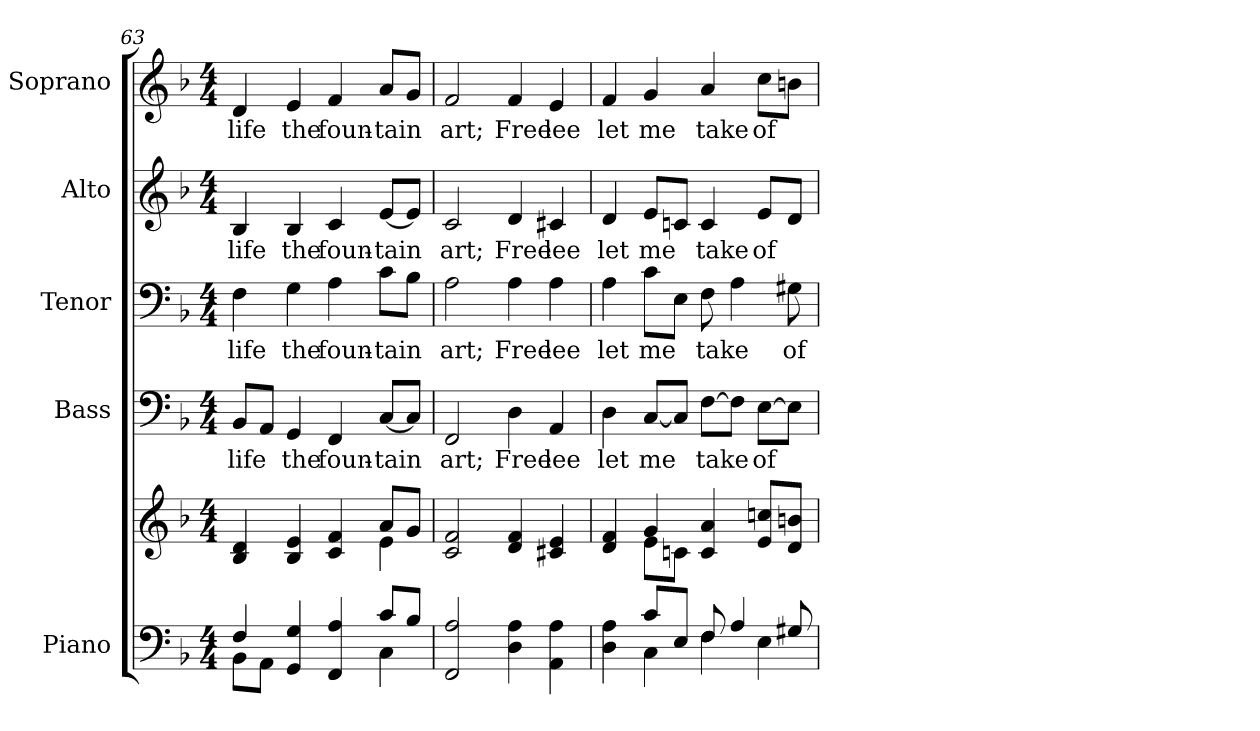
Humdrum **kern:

**kern	**kern	**kern	**text	**kern	**text	**kern	**text	**kern	**text
*part5	*part5	*part4	*part4	*part3	*part3	*part2	*part2	*part1	*part1
*staff6	*staff5	*staff4	*staff4	*staff3	*staff3	*staff2	*staff2	*staff1	*staff1
*I"Piano	*	*I"Bass	*	*I"Tenor	*	*I"Alto	*	*I"Soprano	*
*I'Pno.	*	*I'B.	*	*I'T.	*	*I'A.	*	*I'S.	*
!!LO:PB:g=z
*clefF4	*clefG2	*clefF4	*	*clefF4	*	*clefG2	*	*clefG2	*
*k[b-]	*k[b-]	*k[b-]	*	*k[b-]	*	*k[b-]	*	*k[b-]	*
*F:	*F:	*F:	*	*F:	*	*F:	*	*F:	*
*M4/4	*M4/4	*M4/4	*	*M4/4	*	*M4/4	*	*M4/4	*
=63	=63	=63	=63	=63	=63	=63	=63	=63	=63
*^	*^	*	*	*	*	*	*	*	*
!	!	!	!	!	!LO:LY:b:color=#000000	!	!	!	!	!	!
!	!	!	!	!	!	!	!LO:LY:b:color=#000000	!	!	!	!
!	!	!	!	!	!	!	!	!	!LO:LY:b:color=#000000	!	!
!	!	!	!	!	!	!	!	!	!	!	!LO:LY:b:color=#000000
4Fi/	8BB-i\L	4B-i/ 4di	2ryy	8BB-i/L	life	4Fi\	life	4B-i/	life	4di/	life
.	8AAi\J	.	.	8AAi/J	.	.	.	.	.	.	.
!	!	!	!	!	!LO:LY:b:color=#000000	!	!	!	!	!	!
!	!	!	!	!	!	!	!LO:LY:b:color=#000000	!	!	!	!
!	!	!	!	!	!	!	!	!	!LO:LY:b:color=#000000	!	!
!	!	!	!	!	!	!	!	!	!	!	!LO:LY:b:color=#000000
4GGi/ 4Gi	4ryy	4B-i/ 4ei	.	4GGi/	the	4Gi\	the	4B-i/	the	4ei/	the
!	!	!	!	!	!LO:LY:b:color=#000000	!	!	!	!	!	!
!	!	!	!	!	!	!	!LO:LY:b:color=#000000	!	!	!	!
!	!	!	!	!	!	!	!	!	!LO:LY:b:color=#000000	!	!
!	!	!	!	!	!	!	!	!	!	!	!LO:LY:b:color=#000000
4FFi/ 4Ai	4ryy	4ci/ 4fi	4ryy	4FFi/	foun-	4Ai\	foun-	4ci/	foun-	4fi/	foun-
!	!	!	!	!	!LO:LY:b:color=#000000	!	!	!	!	!	!
!	!	!	!	!	!	!	!LO:LY:b:color=#000000	!	!	!	!
!	!	!	!	!	!	!	!	!	!LO:LY:b:color=#000000	!	!
!	!	!	!	!	!	!	!	!	!	!	!LO:LY:b:color=#000000
8ci/L	4Ci\	8ai/L	4ei\	[<8Ci/L	-tain	8ci\L	-tain	[<8ei/L	-tain	8ai/L	-tain
8B-i/J	.	8gi/J	.	8Ci/J]	.	8B-i\J	.	8ei/J]	.	8gi/J	.
*v	*v	*	*	*	*	*	*	*	*	*	*
*	*v	*v	*	*	*	*	*	*	*	*
=64	=64	=64	=64	=64	=64	=64	=64	=64	=64
!	!	!	!LO:LY:b:color=#000000	!	!	!	!	!	!
!	!	!	!	!	!LO:LY:b:color=#000000	!	!	!	!
!	!	!	!	!	!	!	!LO:LY:b:color=#000000	!	!
!	!	!	!	!	!	!	!	!	!LO:LY:b:color=#000000
2FFi/ 2Ai	2ci/ 2fi	2FFi/	art;	2Ai\	art;	2ci/	art;	2fi/	art;
!	!	!	!LO:LY:b:color=#000000	!	!	!	!	!	!
!	!	!	!	!	!LO:LY:b:color=#000000	!	!	!	!
!	!	!	!	!	!	!	!LO:LY:b:color=#000000	!	!
!	!	!	!	!	!	!	!	!	!LO:LY:b:color=#000000
4Di\ 4Ai	4di/ 4fi	4Di\	Free	4Ai\	Free	4di/	Free	4fi/	Free
!	!	!	!LO:LY:b:color=#000000	!	!	!	!	!	!
!	!	!	!	!	!LO:LY:b:color=#000000	!	!	!	!
!	!	!	!	!	!	!	!LO:LY:b:color=#000000	!	!
!	!	!	!	!	!	!	!	!	!LO:LY:b:color=#000000
4AAi\ 4Ai	4c#Xi/ 4ei	4AAi/	lee	4Ai\	lee	4c#Xi/	lee	4ei/	lee
!!LO:PB:g=z
=65	=65	=65	=65	=65	=65	=65	=65	=65	=65
*^	*^	*	*	*	*	*	*	*	*
!	!	!	!	!	!LO:LY:b:color=#000000	!	!	!	!	!	!
!	!	!	!	!	!	!	!LO:LY:b:color=#000000	!	!	!	!
!	!	!	!	!	!	!	!	!	!LO:LY:b:color=#000000	!	!
!	!	!	!	!	!	!	!	!	!	!	!LO:LY:b:color=#000000
4Di\ 4Ai	4ryy	4di/ 4fi	4ryy	4Di\	let	4Ai\	let	4di/	let	4fi/	let
!	!	!	!	!	!LO:LY:b:color=#000000	!	!	!	!	!	!
!	!	!	!	!	!	!	!LO:LY:b:color=#000000	!	!	!	!
!	!	!	!	!	!	!	!	!	!LO:LY:b:color=#000000	!	!
!	!	!	!	!	!	!	!	!	!	!	!LO:LY:b:color=#000000
8ci/L	4Ci\	4gi/	8ei\L	[<8Ci/L	me	8ci\L	me	8ei/L	me	4gi/	me
8Ei/J	.	.	8cni\J	8Ci/J]	.	8Ei\J	.	8cni/J	.	.	.
!	!	!	!	!	!LO:LY:b:color=#000000	!	!	!	!	!	!
!	!	!	!	!	!	!	!LO:LY:b:color=#000000	!	!	!	!
!	!	!	!	!	!	!	!	!	!LO:LY:b:color=#000000	!	!
!	!	!	!	!	!	!	!	!	!	!	!LO:LY:b:color=#000000
8Fi/	4Fi\	4ci/ 4ai	2ryy	[>8Fi\L	take	8Fi\	take	4ci/	take	4ai/	take
4Ai/	.	.	.	8Fi\J]	.	4Ai\	.	.	.	.	.
!	!	!	!	!	!LO:LY:b:color=#000000	!	!	!	!	!	!
!	!	!	!	!	!	!	!	!	!LO:LY:b:color=#000000	!	!
!	!	!	!	!	!	!	!	!	!	!	!LO:LY:b:color=#000000
.	4Ei\	8ei/ 8ccniL	.	[>8Ei\L	of	.	.	8ei/L	of	8cci\L	of
!	!	!	!	!	!	!	!LO:LY:b:color=#000000	!	!	!	!
8G#Xi/	.	8di/ 8bniJ	.	8Ei\J]	.	8G#Xi\	of	8di/J	.	8bni\J	.
*v	*v	*	*	*	*	*	*	*	*	*	*
*	*v	*v	*	*	*	*	*	*	*	*
=	=	=	=	=	=	=	=	=	=
*-	*-	*-	*-	*-	*-	*-	*-	*-	*-
